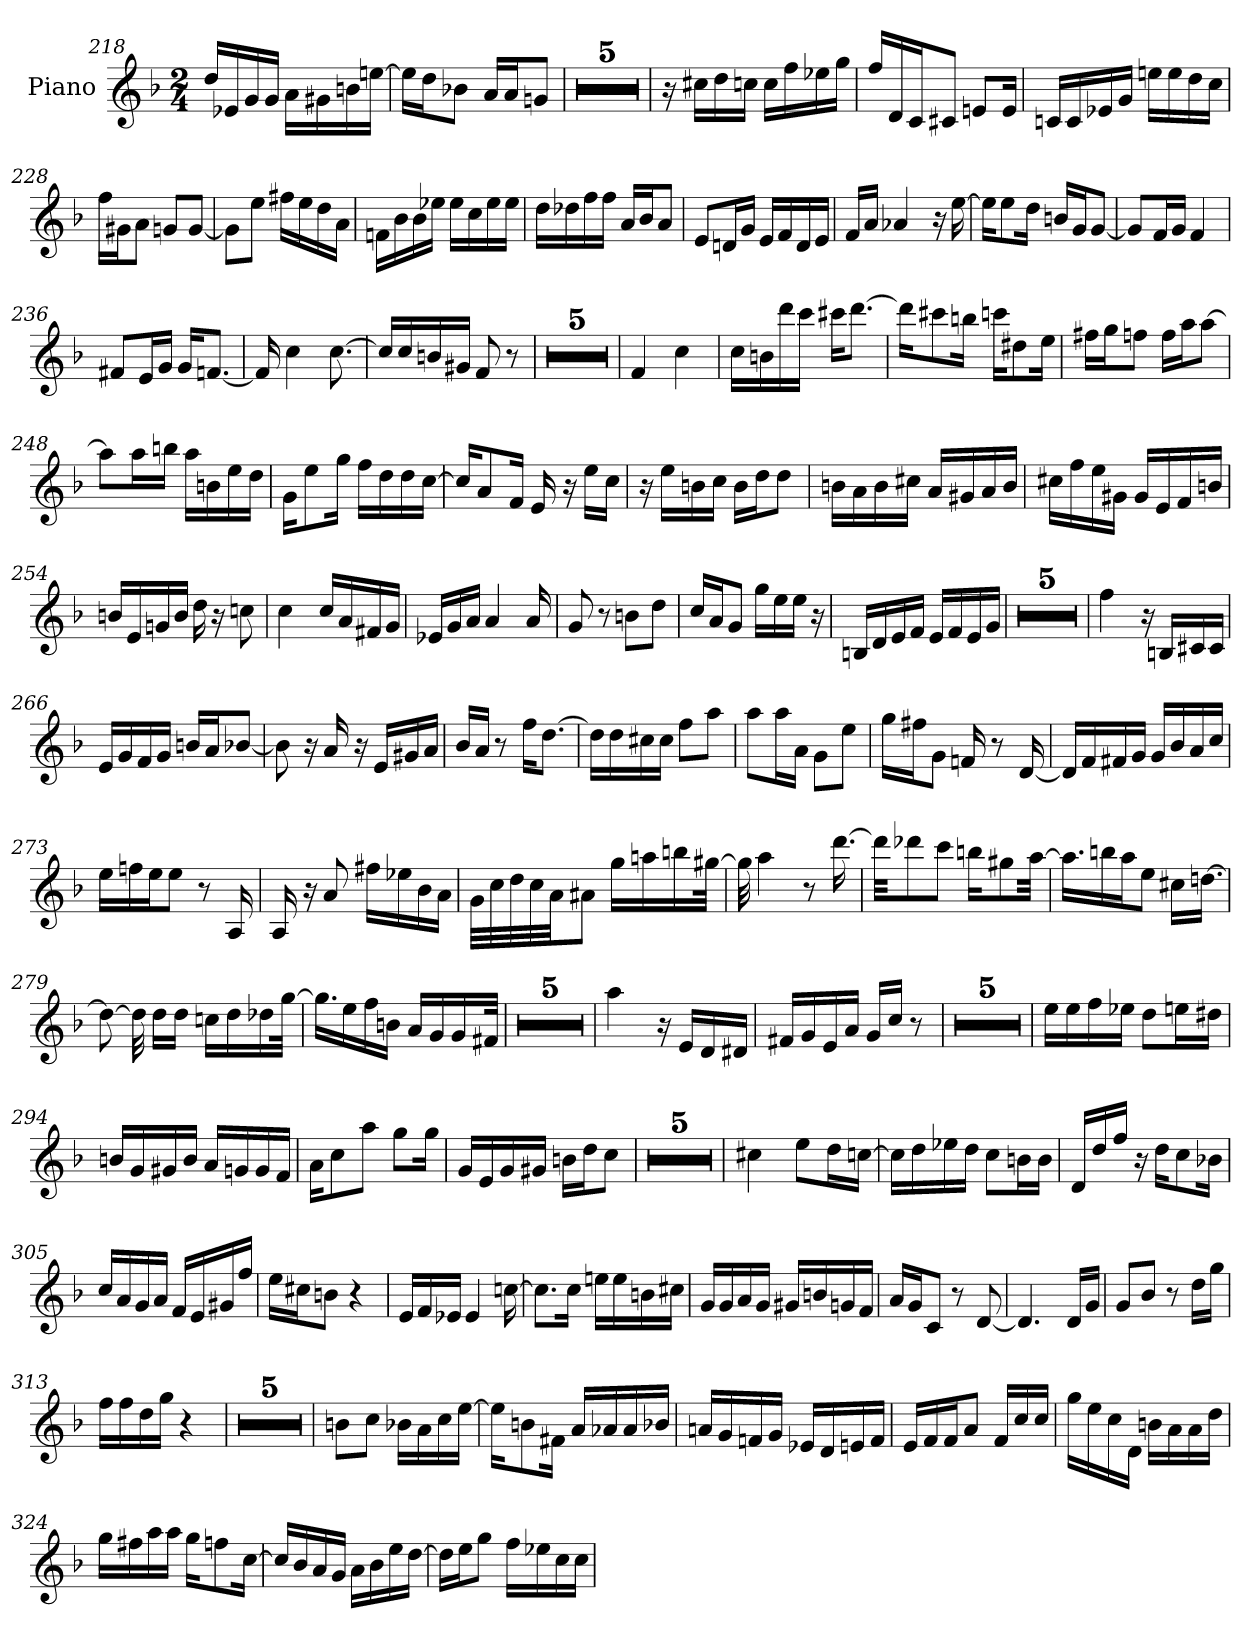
**kern
*part1
*staff1
*I"Piano
*I'Pno
*clefG2
*k[b-]
*F:
*M2/4
=218
16dd/LL
16e-X/
16g/
16g/JJ
16a\LL
16g#X\
16bn\
[16een\JJ
=219
16ee\LL]
16dd\J
8b-X\J
16a/LL
16a/J
8gn/J
=220
2r
!!LO:LB:g=z
=221
2r
=222
2r
=223
2r
=224
2r
=225
!!LO:REH:place=s1:b:enc=none:fs=14:t=Melody 15
*MM60
16r
16cc#X\LL
16dd\
16ccn\JJ
16cc\LL
16ff\
16ee-X\
16gg\JJ
=226
16ff/LL
16d/
16c/J
8c#X/J
8en/L
16e/Jk
=227
16cn/LL
16c/
16e-X/
16g/JJ
16een\LL
16ee\
16dd\
16cc\JJ
!!LO:LB:g=z
=228
16ff\LL
16g#X\J
8a\J
8gn/L
[8g/J
=229
8g\L]
8ee\J
16ff#X\LL
16ee\
16dd\
16a\JJ
=230
16fn\LL
16b-\
16b-\
16ee-X\JJ
16ee-\LL
16cc\
16ee-\
16ee-\JJ
=231
16dd\LL
16dd-X\
16ff\
16ff\JJ
16a/LL
16b-/J
8a/J
=232
8e/L
16dn/L
16g/JJ
16e/LL
16f/
16d/
16e/JJ
=233
16f/LL
16a/JJ
4a-X/
16r
[16ee\
!!LO:LB:g=z
=234
16ee\KL]
8ee\
16dd\Jk
16bn/LL
16g/J
[8g/J
=235
8g/L]
16f/L
16g/JJ
4f/
=236
8f#X/L
16e/L
16g/JJ
16g/KL
[8.fn/J
=237
16f/]
4cc\
[8.cc\
=238
16cc/LL]
16cc/
16bn/
16g#X/JJ
8f/
8r
=239
2r
=240
2r
=241
2r
!!LO:LB:g=z
=242
2r
=243
2r
=244
!!LO:REH:place=s1:b:enc=none:fs=14:t=Melody 16
*MM60
4f/
4cc\
=245
16cc\LL
16bn\
16ddd\
16ccc\JJ
16ccc#X\KL
[8.ddd\J
=246
16ddd\KL]
8ccc#X\
16bbn\Jk
16cccn\KL
8dd#X\
16ee\Jk
=247
16ff#X\LL
16gg\J
8ffn\J
16ff\LL
16aa\J
[8aa\J
=248
8aa\L]
16aa\L
16bbn\JJ
16aa\LL
16bn\
16ee\
16dd\JJ
!!LO:LB:g=z
=249
16g\KL
8ee\
16gg\Jk
16ff\LL
16dd\
16dd\
[16cc\JJ
=250
16cc/KL]
8a/
16f/Jk
16e/
16r
16ee\LL
16cc\JJ
=251
16r
16ee\LL
16bn\
16cc\JJ
16b\LL
16dd\J
8dd\J
=252
16bn\LL
16a\
16b\
16cc#X\JJ
16a/LL
16g#X/
16a/
16b/JJ
=253
16cc#X\LL
16ff\
16ee\
16g#X\JJ
16g#/LL
16e/
16f/
16bn/JJ
!!LO:LB:g=z
=254
16bn/LL
16e/
16gn/
16b/JJ
16dd\
16r
8ccn\
=255
4cc\
16cc/LL
16a/
16f#X/
16g/JJ
=256
16e-X/LL
16g/
16a/JJ
4a/
16a/
=257
8g/
8r
8bn\L
8dd\J
=258
16cc/LL
16a/J
8g/J
16gg\LL
16ee\
16ee\JJ
16r
=259
16Bn/LL
16d/
16e/
16f/JJ
16e/LL
16f/
16e/
16g/JJ
!!LO:LB:g=z
=260
2r
=261
2r
=262
2r
=263
2r
=264
2r
=265
!!LO:REH:place=s1:b:enc=none:fs=14:t=Melody 17
*MM60
4ff\
16r
16Bn/LL
16c#X/
16c#/JJ
=266
16e/LL
16g/
16f/
16g/JJ
16bn/LL
16a/J
[8b-X/J
=267
8b-\]
16r
16a/
16r
16e/LL
16g#X/
16a/JJ
!!LO:LB:g=z
=268
16b-/LL
16a/JJ
8r
16ff\KL
[8.dd\J
=269
16dd\LL]
16dd\
16cc#X\
16cc#\JJ
8ff\L
8aa\J
=270
8aa\L
16aa\L
16a\JJ
8g\L
8ee\J
=271
16gg\LL
16ff#X\J
8g\J
16fn/
8r
[16d/
=272
16d/LL]
16f/
16f#X/
16g/JJ
16g/LL
16b-/
16a/
16cc/JJ
=273
16ee\LL
16ffn\
16ee\J
8ee\J
8r
16A/
!!LO:PB:g=z
=274
16A/
16r
8a/
16ff#X\LL
16ee-X\
16b-\
16a\JJ
=275
32g\LLL
32cc\
32dd\
32cc\
32a\JJ
8a#X\J
16gg\LL
16aan\
16bbn\
[32gg#X\JJk
=276
32gg#\]
4aa\
8r
[16.ddd\
=277
32ddd\KKL]
8ddd-X\
8ccc\J
16bbn\KL
8gg#X\
[32aa\Jkk
=278
16.aa\LL]
16bbn\
16aa\J
8ee\J
16cc#X\LL
[16.ddn\JJ
!!LO:LB:g=z
=279
8dd\_
32dd\]
16dd\LL
16dd\JJ
16ccn\LL
16dd\
16dd-X\
[32gg\JJk
=280
16.gg\LL]
16ee\
16ff\
16bn\JJ
16a/LL
16g/
16g/
32f#X/JJk
=281
2r
=282
2r
=283
2r
=284
2r
=285
2r
=286
!!LO:REH:place=s1:b:enc=none:fs=14:t=Melody 18
*MM60
4aa\
16r
16e/LL
16d/
16d#X/JJ
!!LO:LB:g=z
=287
16f#X/LL
16g/
16e/
16a/JJ
16g/LL
16cc/JJ
8r
=288
2r
=289
2r
=290
2r
=291
2r
=292
2r
=293
!!LO:REH:place=s1:b:enc=none:fs=14:t=Melody 19
*MM60
16ee\LL
16ee\
16ff\
16ee-X\JJ
8dd\L
16een\L
16dd#X\JJ
=294
16bn/LL
16g/
16g#X/
16b/JJ
16a/LL
16gn/
16g/
16f/JJ
!!LO:LB:g=z
=295
16a\KL
8cc\
8aa\J
8gg\L
16gg\Jk
=296
16g/LL
16e/
16g/
16g#X/JJ
16bn\LL
16dd\J
8cc\J
=297
2r
=298
2r
=299
2r
=300
2r
=301
2r
=302
!!LO:REH:place=s1:b:enc=none:fs=14:t=Melody 20
*MM60
4cc#X\
8ee\L
16dd\L
[16ccn\JJ
!!LO:LB:g=z
=303
16cc\LL]
16dd\
16ee-X\
16dd\JJ
8cc\L
16bn\L
16b\JJ
=304
16d/LL
16dd/
16ff/JJ
16r
16dd\KL
8cc\
16b-X\Jk
=305
16cc/LL
16a/
16g/
16a/JJ
16f/LL
16e/
16g#X/
16ff/JJ
=306
16ee\LL
16cc#X\J
8bn\J
4r
=307
16e/LL
16f/
16e-X/JJ
4e-/
[16ccn\
!!LO:LB:g=z
=308
8.cc\L]
16cc\Jk
16een\LL
16ee\
16bn\
16cc#X\JJ
=309
16g/LL
16g/
16a/
16g/JJ
16g#X/LL
16bn/
16gn/
16f/JJ
=310
16a/LL
16g/J
8c/J
8r
[8d/
=311
4.d/]
16d/LL
16g/JJ
=312
8g/L
8b-/J
8r
16dd\LL
16gg\JJ
=313
16ff\LL
16ff\
16dd\
16gg\JJ
4r
!!LO:LB:g=z
=314
2r
=315
2r
=316
2r
=317
2r
=318
2r
=319
!!LO:REH:place=s1:b:enc=none:fs=14:t=Melody 21
*MM60
8bn\L
8cc\J
16b-X\LL
16a\
16cc\
[16ee\JJ
=320
16ee\KL]
8bn\
16f#X\Jk
16a/LL
16a-X/
16a-/
16b-X/JJ
=321
16an/LL
16g/
16fn/
16g/JJ
16e-X/LL
16d/
16en/
16f/JJ
!!LO:LB:g=z
=322
16e/LL
16f/
16f/J
8a/J
16f/LL
16cc/
16cc/JJ
=323
16gg\LL
16ee\
16cc\
16d\JJ
16bn\LL
16a\
16a\
16dd\JJ
=324
16gg\LL
16ff#X\
16aa\
16aa\JJ
16gg\KL
8ffn\
[16cc\Jk
=325
16cc/LL]
16b-/
16a/
16g/JJ
16a\LL
16b-\
16ee\
[16dd\JJ
=326
16dd\LL]
16ee\J
8gg\J
16ff\LL
16ee-X\
16cc\
16cc\JJ
=
*-
